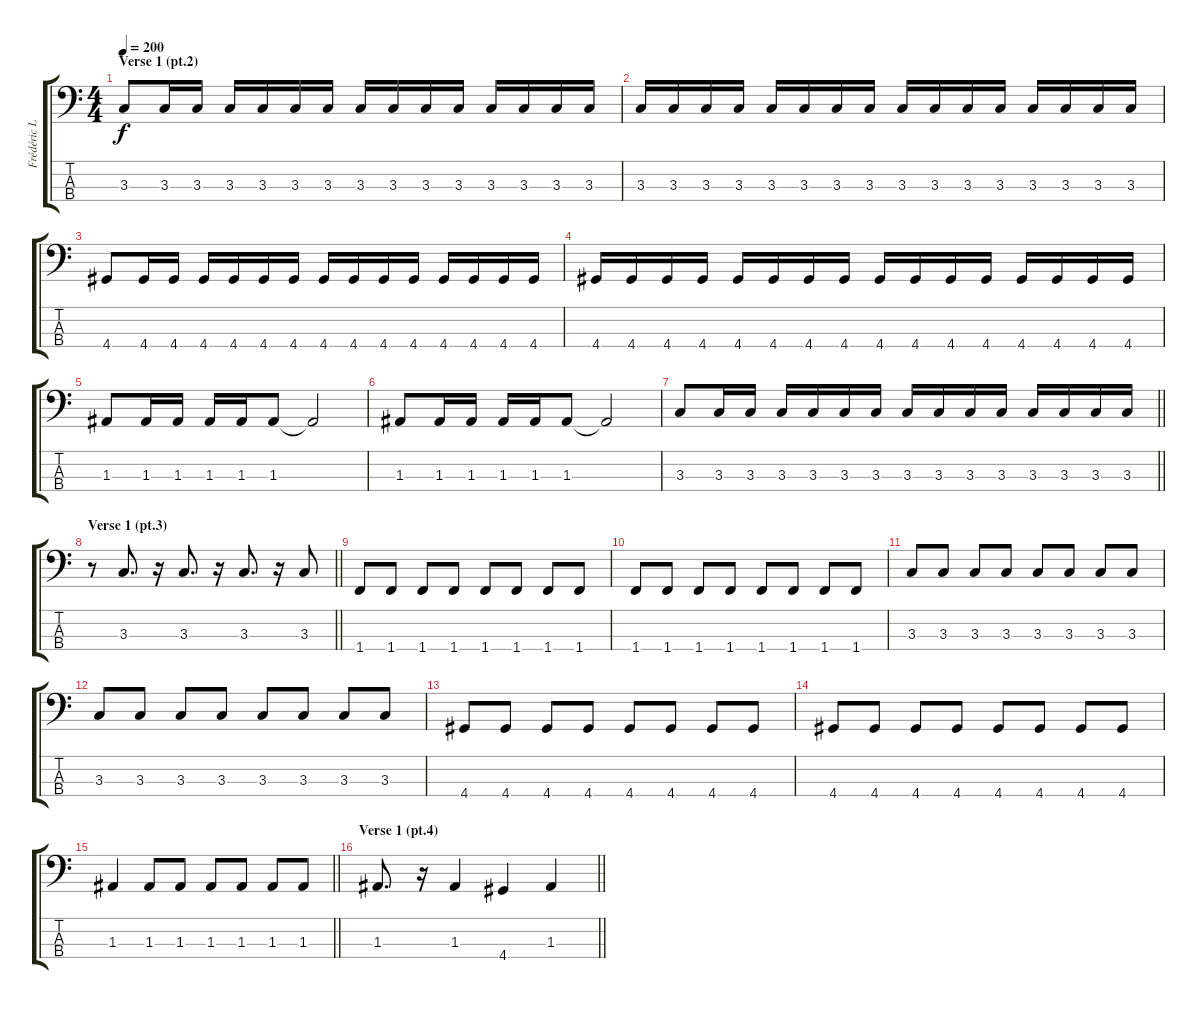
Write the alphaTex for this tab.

\track ("Frédéric Leclercq (Bass)" "Frédéric L") {instrument electricbassfinger}
\staff {score tabs}
\tuning (G2 D2 A1 E1) {hide}
\ts (4 4)
\section ("" "Verse 1 (pt.2)")
\tempo 200
\clef f4
\ks aminor
3.3.8{dy f} 3.3.16 3.3.16 3.3.16 3.3.16 3.3.16 3.3.16 3.3.16 3.3.16 3.3.16 3.3.16 3.3.16 3.3.16 3.3.16 3.3.16 |
3.3.16 3.3.16 3.3.16 3.3.16 3.3.16 3.3.16 3.3.16 3.3.16 3.3.16 3.3.16 3.3.16 3.3.16 3.3.16 3.3.16 3.3.16 3.3.16 |
4.4.8 4.4.16 4.4.16 4.4.16 4.4.16 4.4.16 4.4.16 4.4.16 4.4.16 4.4.16 4.4.16 4.4.16 4.4.16 4.4.16 4.4.16 |
4.4.16 4.4.16 4.4.16 4.4.16 4.4.16 4.4.16 4.4.16 4.4.16 4.4.16 4.4.16 4.4.16 4.4.16 4.4.16 4.4.16 4.4.16 4.4.16 |
1.3.8 1.3.16 1.3.16 1.3.16 1.3.16 1.3.8 1.3{t}.2 |
1.3.8 1.3.16 1.3.16 1.3.16 1.3.16 1.3.8 1.3{t}.2 |
\barLineRight lightlight
3.3.8 3.3.16 3.3.16 3.3.16 3.3.16 3.3.16 3.3.16 3.3.16 3.3.16 3.3.16 3.3.16 3.3.16 3.3.16 3.3.16 3.3.16 |
\section ("" "Verse 1 (pt.3)")
\barLineRight lightlight
r.8 3.3.8{d} r.16 3.3.8{d} r.16 3.3.8{d} r.16 3.3.8 |
1.4.8 1.4.8 1.4.8 1.4.8 1.4.8 1.4.8 1.4.8 1.4.8 |
1.4.8 1.4.8 1.4.8 1.4.8 1.4.8 1.4.8 1.4.8 1.4.8 |
3.3.8 3.3.8 3.3.8 3.3.8 3.3.8 3.3.8 3.3.8 3.3.8 |
3.3.8 3.3.8 3.3.8 3.3.8 3.3.8 3.3.8 3.3.8 3.3.8 |
4.4.8 4.4.8 4.4.8 4.4.8 4.4.8 4.4.8 4.4.8 4.4.8 |
4.4.8 4.4.8 4.4.8 4.4.8 4.4.8 4.4.8 4.4.8 4.4.8 |
\barLineRight lightlight
1.3.4 1.3.8 1.3.8 1.3.8 1.3.8 1.3.8 1.3.8 |
\section ("" "Verse 1 (pt.4)")
\barLineRight lightlight
1.3.8{d} r.16 1.3.4 4.4.4 1.3.4
